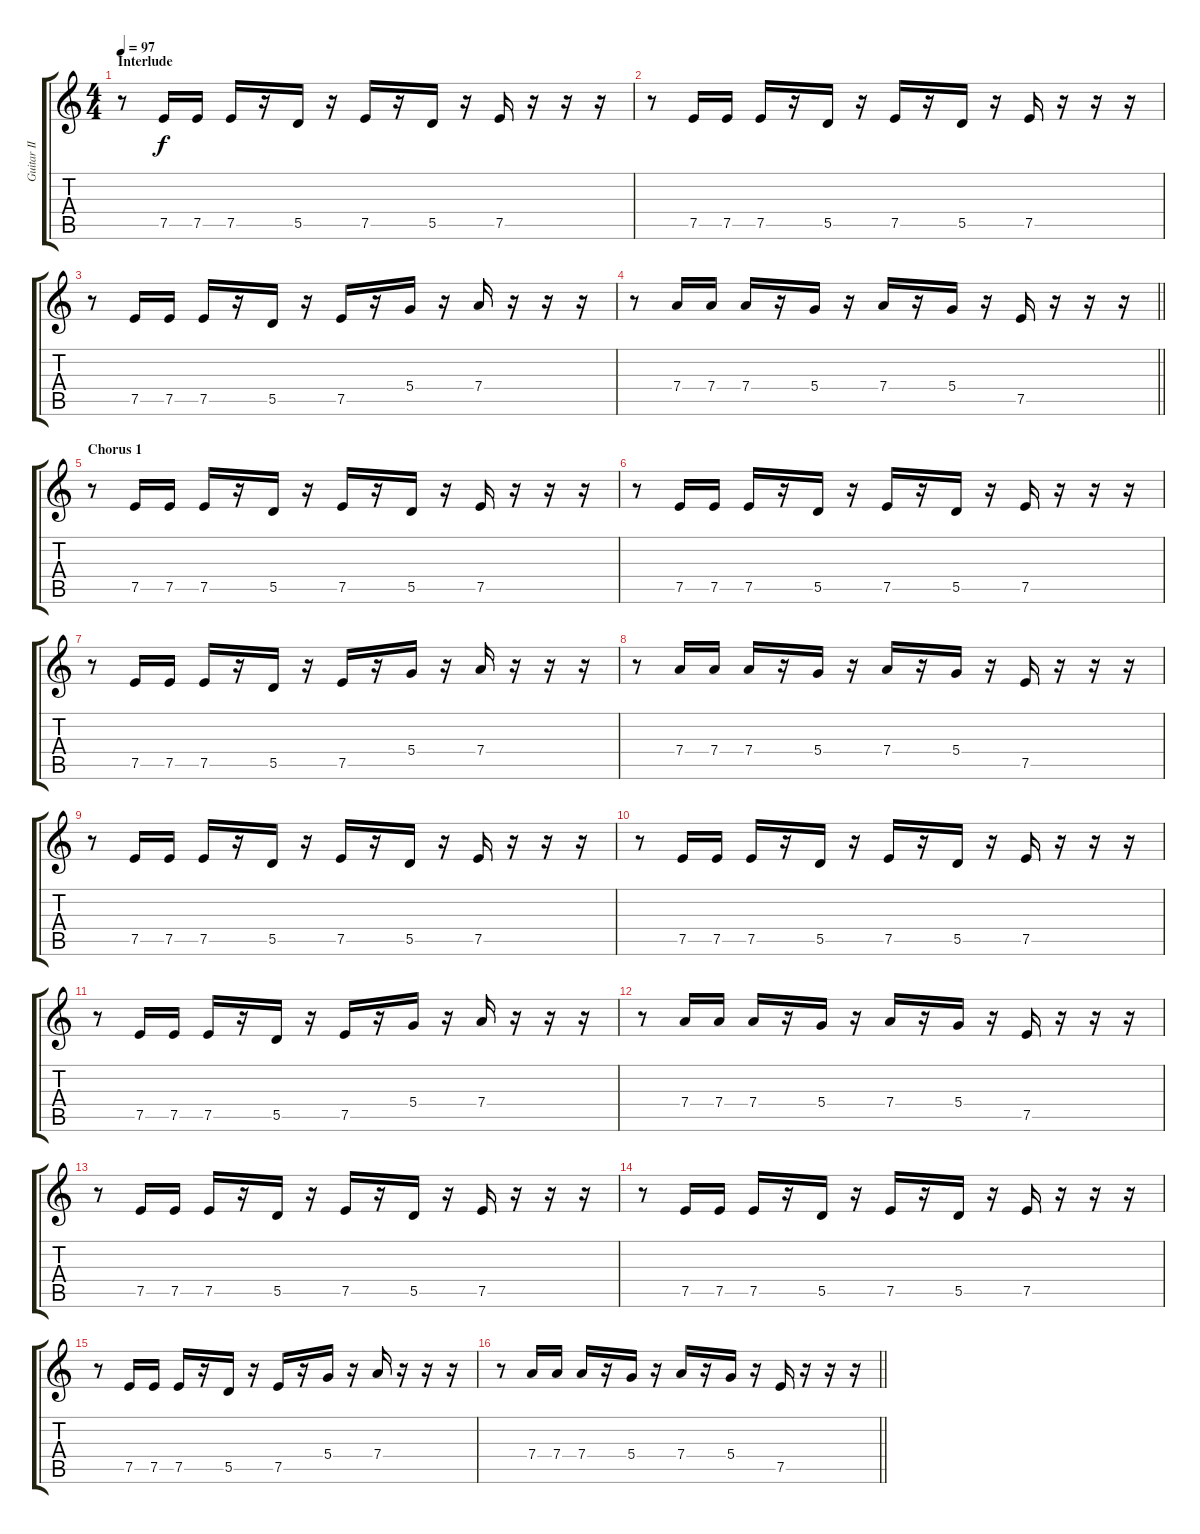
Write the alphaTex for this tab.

\track ("Guitar II (Rhythm)" "Guitar II ") {instrument electricguitarmuted}
\staff {score tabs}
\tuning (E4 B3 G3 D3 A2 E2) {hide}
\ts (4 4)
\section ("" "Interlude")
\tempo 97
\clef g2
\ks c
r.8{dy f} 7.5.16 7.5.16 7.5.16 r.16 5.5.16 r.16 7.5.16 r.16 5.5.16 r.16 7.5.16 r.16 r.16 r.16 |
r.8 7.5.16 7.5.16 7.5.16 r.16 5.5.16 r.16 7.5.16 r.16 5.5.16 r.16 7.5.16 r.16 r.16 r.16 |
r.8 7.5.16 7.5.16 7.5.16 r.16 5.5.16 r.16 7.5.16 r.16 5.4.16 r.16 7.4.16 r.16 r.16 r.16 |
\barLineRight lightlight
r.8 7.4.16 7.4.16 7.4.16 r.16 5.4.16 r.16 7.4.16 r.16 5.4.16 r.16 7.5.16 r.16 r.16 r.16 |
\section ("" "Chorus 1")
r.8 7.5.16 7.5.16 7.5.16 r.16 5.5.16 r.16 7.5.16 r.16 5.5.16 r.16 7.5.16 r.16 r.16 r.16 |
r.8 7.5.16 7.5.16 7.5.16 r.16 5.5.16 r.16 7.5.16 r.16 5.5.16 r.16 7.5.16 r.16 r.16 r.16 |
r.8 7.5.16 7.5.16 7.5.16 r.16 5.5.16 r.16 7.5.16 r.16 5.4.16 r.16 7.4.16 r.16 r.16 r.16 |
r.8 7.4.16 7.4.16 7.4.16 r.16 5.4.16 r.16 7.4.16 r.16 5.4.16 r.16 7.5.16 r.16 r.16 r.16 |
r.8 7.5.16 7.5.16 7.5.16 r.16 5.5.16 r.16 7.5.16 r.16 5.5.16 r.16 7.5.16 r.16 r.16 r.16 |
r.8 7.5.16 7.5.16 7.5.16 r.16 5.5.16 r.16 7.5.16 r.16 5.5.16 r.16 7.5.16 r.16 r.16 r.16 |
r.8 7.5.16 7.5.16 7.5.16 r.16 5.5.16 r.16 7.5.16 r.16 5.4.16 r.16 7.4.16 r.16 r.16 r.16 |
r.8 7.4.16 7.4.16 7.4.16 r.16 5.4.16 r.16 7.4.16 r.16 5.4.16 r.16 7.5.16 r.16 r.16 r.16 |
r.8 7.5.16 7.5.16 7.5.16 r.16 5.5.16 r.16 7.5.16 r.16 5.5.16 r.16 7.5.16 r.16 r.16 r.16 |
r.8 7.5.16 7.5.16 7.5.16 r.16 5.5.16 r.16 7.5.16 r.16 5.5.16 r.16 7.5.16 r.16 r.16 r.16 |
r.8 7.5.16 7.5.16 7.5.16 r.16 5.5.16 r.16 7.5.16 r.16 5.4.16 r.16 7.4.16 r.16 r.16 r.16 |
\barLineRight lightlight
r.8 7.4.16 7.4.16 7.4.16 r.16 5.4.16 r.16 7.4.16 r.16 5.4.16 r.16 7.5.16 r.16 r.16 r.16
